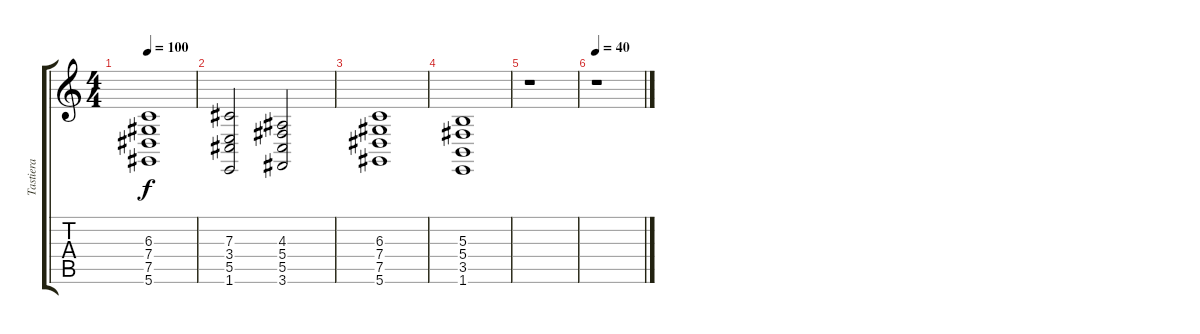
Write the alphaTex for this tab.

\track ("Tastiera" "Tastiera") {instrument stringensemble1}
\staff {score tabs}
\tuning (Eb4 Bb3 Gb3 Db3 Ab2 Eb2) {hide}
\ts (4 4)
\tempo 100
\clef g2
\ks c
(6.3 7.4 7.5 5.6).1{dy f} |
(7.3 3.4 5.5 1.6).2 (4.3 5.4 5.5 3.6).2 |
(6.3 7.4 7.5 5.6).1 |
(5.3 5.4 3.5 1.6).1 |
r.1 |
\tempo 40
r.1
